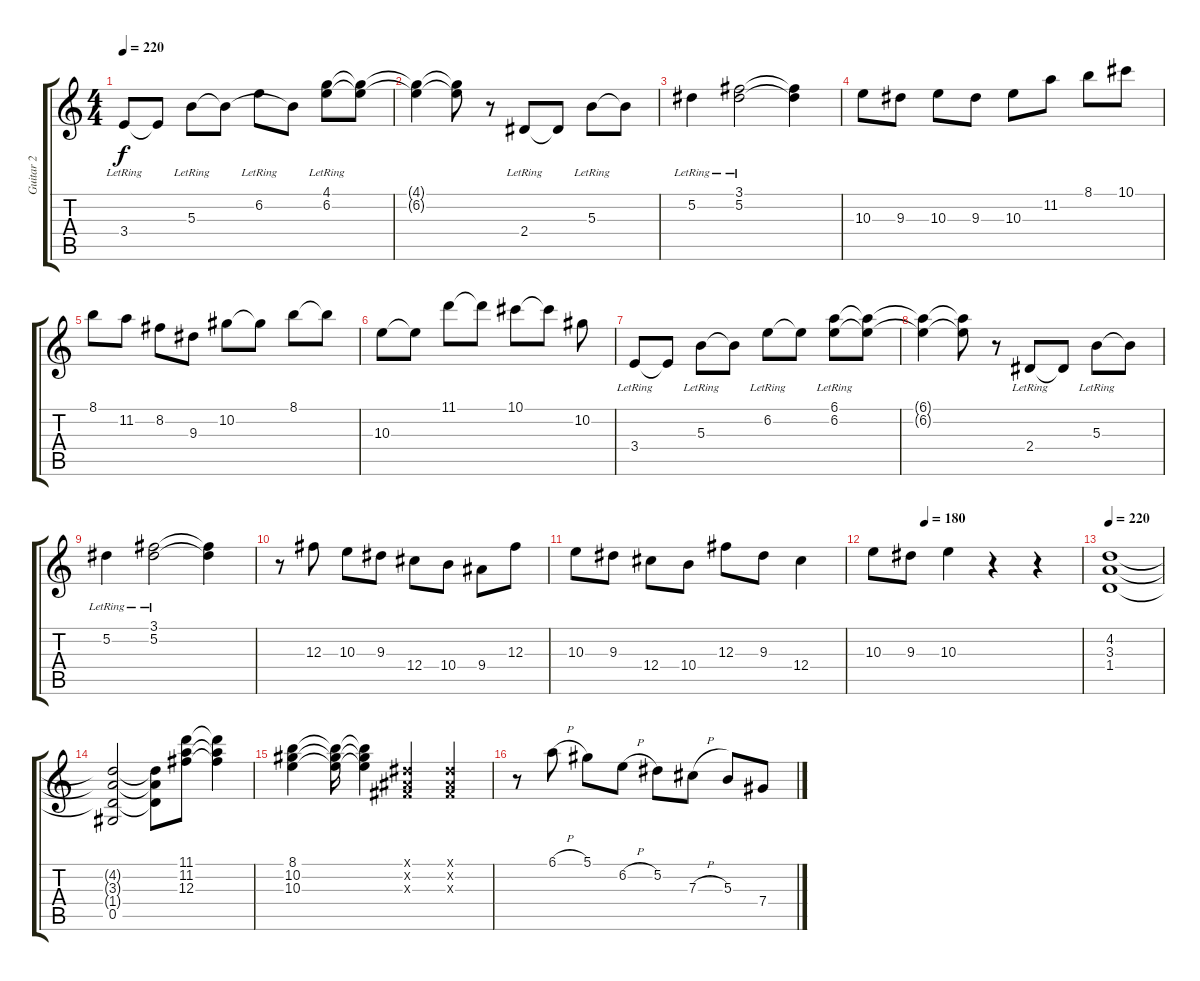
\track ("Guitar 2" "Guitar 2") {instrument overdrivenguitar}
\staff {score tabs}
\tuning (Eb4 Bb3 Gb3 Db3 Ab2 Eb2) {hide}
\ts (4 4)
\tempo 220
\clef g2
\ks c
3.4{lr}.8{dy f volume 10 balance 8 instrument electricguitarjazz} 3.4{t}.8 5.3{lr}.8 5.3{t}.8 6.2{lr}.8 5.3{t}.8 (4.1 6.2{lr}).8 (4.1{t} 6.2{t}).8 |
(4.1{t} 6.2{t}).4 (4.1{t} 6.2{t}).8 r.8 2.4{lr}.8 2.4{t}.8 5.3{lr}.8 5.3{t}.8 |
5.2{lr}.4 (3.1{lr} 5.2{lr}).2 (3.1{t} 5.2{t}).4 |
10.3.8 9.3.8 10.3.8 9.3.8 10.3.8 11.2.8 8.1.8 10.1.8 |
8.1.8 11.2.8 8.2.8 9.3.8 10.2.8 10.2{t}.8 8.1.8 8.1{t}.8 |
10.3.8 10.3{t}.8 11.1.8 11.1{t}.8 10.1.8 10.1{t}.8 10.2.8 |
3.4{lr}.8{volume 10} 3.4{t}.8 5.3{lr}.8 5.3{t}.8 6.2{lr}.8 6.2{t}.8 (6.1 6.2{lr}).8 (6.1{t} 6.2{t}).8 |
(6.1{t} 6.2{t}).4 (6.1{t} 6.2{t}).8 r.8 2.4{lr}.8 2.4{t}.8 5.3{lr}.8 5.3{t}.8 |
5.2{lr}.4 (3.1{lr} 5.2{lr}).2 (3.1{t} 5.2{t}).4 |
r.8 12.3.8 10.3.8 9.3.8 12.4.8 10.4.8 9.4.8 12.3.8 |
10.3.8 9.3.8 12.4.8 10.4.8 12.3.8 9.3.8 12.4.4 |
\tempo (180 0.25)
10.3.8 9.3.8 10.3.4 r.4 r.4 |
\tempo 220
(4.2 3.3 1.4).1{volume 10 balance 5 instrument overdrivenguitar} |
(4.2{t} 3.3{t} 1.4{t} 0.5).2 (4.2{t} 3.3{t} 1.4{t}).8 (11.1 11.2 12.3).8 (11.1{t} 11.2{t} 12.3{t}).4 |
(8.1 10.2 10.3).4 (8.1{t} 10.2{t} 10.3{t}).16 (8.1{t} 10.2{t} 10.3{t}).4 (0.1{x} 0.2{x} 0.3{x}).4 (0.1{x} 0.2{x} 0.3{x}).4 |
r.8 6.1{h}.8 5.1.8 6.2{h}.8 5.2.8 7.3{h}.8 5.3.8 7.4.8
